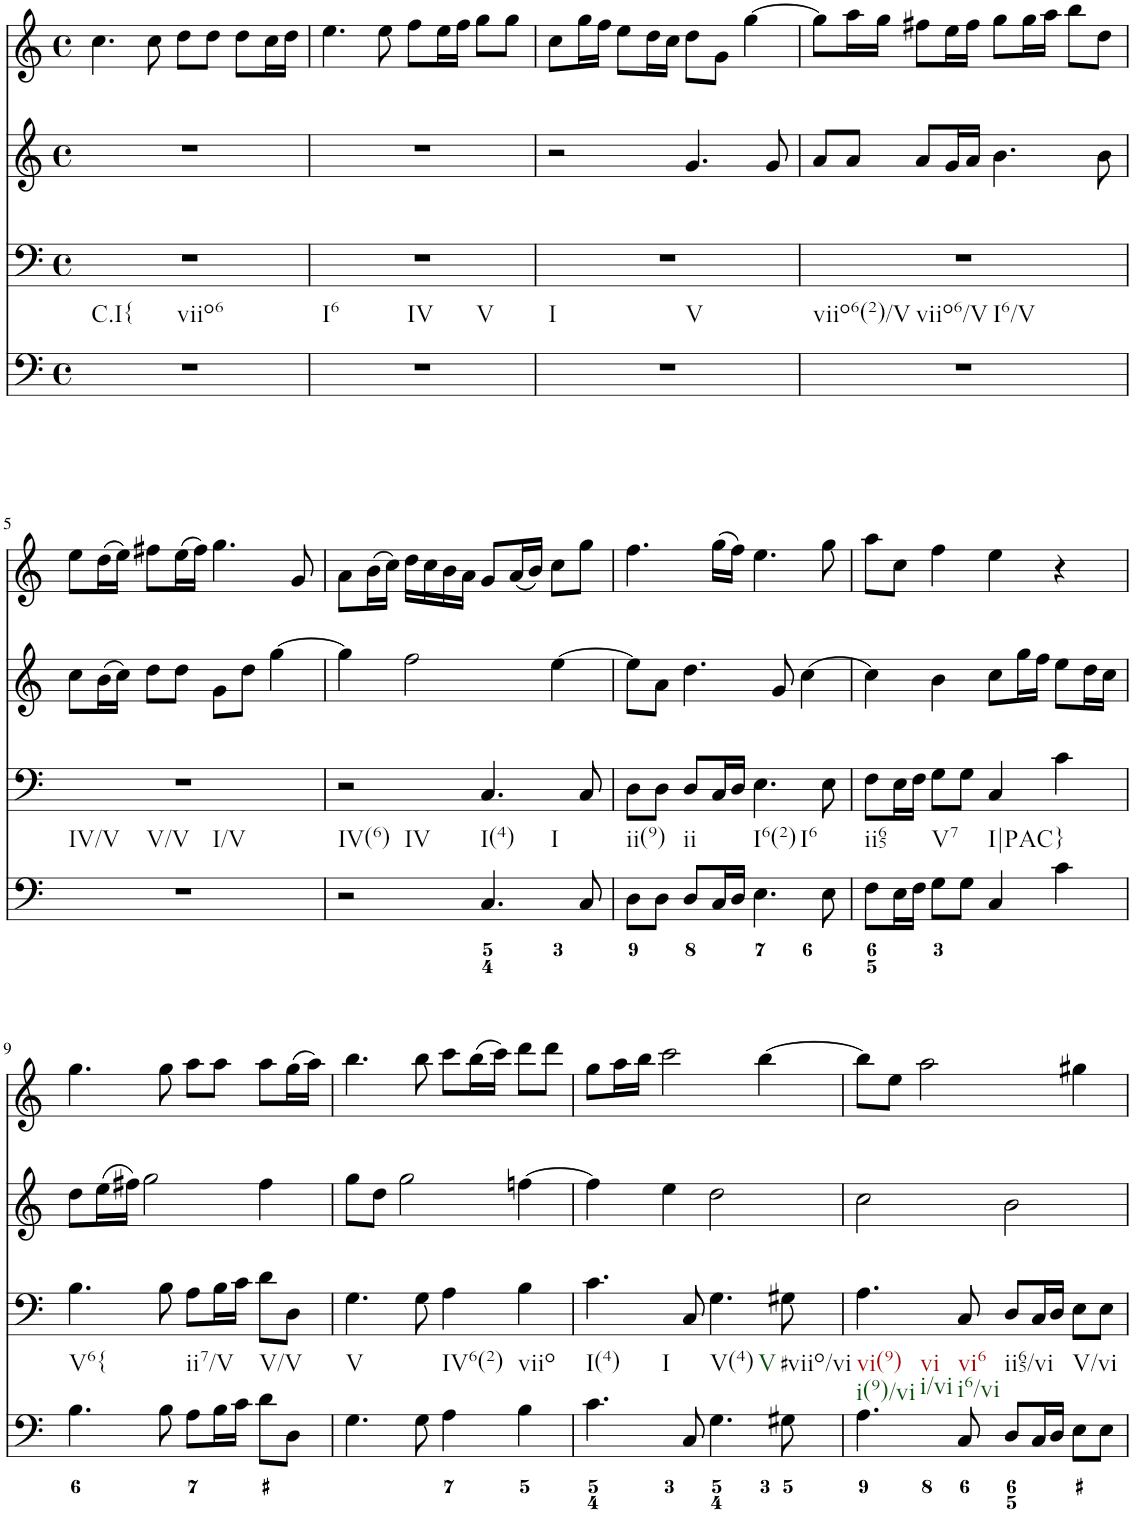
**kern	**kern	**kern	**kern
*part4	*part3	*part2	*part1
*staff4	*staff3	*staff2	*staff1
*I"Piano	*I"Piano	*I"Piano	*I"Piano
*I'Pno	*I'Pno	*I'Pno	*I'Pno
*clefF4	*clefF4	*clefG2	*clefG2
*k[]	*k[]	*k[]	*k[]
*M4/4	*M4/4	*M4/4	*M4/4
*met(c)	*met(c)	*met(c)	*met(c)
=1	=1	=1	=1
!	!LO:TX:b:t=C.I{	!	!
!	!LO:TX:b:t=viio6	!	!
1r	1r	1r	4.cc\
.	.	.	8cc\
.	.	.	8dd\L
.	.	.	8dd\J
.	.	.	8dd\L
.	.	.	16cc\L
.	.	.	16dd\JJ
=2	=2	=2	=2
!	!LO:TX:b:t=I6	!	!
!	!LO:TX:b:t=IV	!	!
!	!LO:TX:b:t=V	!	!
1r	1r	1r	4.ee\
.	.	.	8ee\
.	.	.	8ff\L
.	.	.	16ee\L
.	.	.	16ff\JJ
.	.	.	8gg\L
.	.	.	8gg\J
=3	=3	=3	=3
!	!LO:TX:b:t=I	!	!
!	!LO:TX:b:t=V	!	!
1r	1r	2r	8cc\L
.	.	.	16gg\L
.	.	.	16ff\JJ
.	.	.	8ee\L
.	.	.	16dd\L
.	.	.	16cc\JJ
.	.	4.g/	8dd\L
.	.	.	8g\J
.	.	.	[4gg\
.	.	8g/	.
=4	=4	=4	=4
!	!LO:TX:b:t=viio6(2)/V	!	!
!	!LO:TX:b:t=viio6/V	!	!
!	!LO:TX:b:t=I6/V	!	!
1r	1r	8a/L	8gg\L]
.	.	8a/J	16aa\L
.	.	.	16gg\JJ
.	.	8a/L	8ff#X\L
.	.	16g/L	16ee\L
.	.	16a/JJ	16ff#\JJ
.	.	4.b\	8gg\L
.	.	.	16gg\L
.	.	.	16aa\JJ
.	.	.	8bb\L
.	.	8b\	8dd\J
!!LO:LB:g=z
=5	=5	=5	=5
!	!LO:TX:b:t=IV/V	!	!
!	!LO:TX:b:t=V/V	!	!
!	!LO:TX:b:t=I/V	!	!
1r	1r	8cc\L	8ee\L
.	.	(16b\L	(16dd\L
.	.	16cc\JJ)	16ee\JJ)
.	.	8dd\L	8ff#X\L
.	.	8dd\J	(16ee\L
.	.	.	16ff#\JJ)
.	.	8g\L	4.gg\
.	.	8dd\J	.
.	.	[4gg\	.
.	.	.	8g/
=6	=6	=6	=6
!	!LO:TX:b:t=IV(6)	!	!
!	!LO:TX:b:t=IV	!	!
2r	2r	4gg\]	8a\L
.	.	.	(16b\L
.	.	.	16cc\JJ)
.	.	2ff\	16dd\LL
.	.	.	16cc\
.	.	.	16b\
.	.	.	16a\JJ
!	!LO:TX:b:t=I(4)	!	!
!	!LO:TX:b:t=I	!	!
4.C/	4.C/	.	8g/L
.	.	.	(16a/L
.	.	.	16b/JJ)
.	.	[4ee\	8cc\L
8C/	8C/	.	8gg\J
=7	=7	=7	=7
!	!LO:TX:b:t=ii(9)	!	!
8D\L	8D\L	8ee\L]	4.ff\
8D\J	8D\J	8a\J	.
!	!LO:TX:b:t=ii	!	!
8D/L	8D/L	4.dd\	.
16C/L	16C/L	.	(16gg\LL
16D/JJ	16D/JJ	.	16ff\JJ)
!	!LO:TX:b:t=I6(2)	!	!
!	!LO:TX:b:t=I6	!	!
4.E\	4.E\	.	4.ee\
.	.	8g/	.
.	.	[4cc\	.
8E\	8E\	.	8gg\
=8	=8	=8	=8
!	!LO:TX:b:t=ii65	!	!
8F\L	8F\L	4cc\]	8aa\L
16E\L	16E\L	.	8cc\J
16F\JJ	16F\JJ	.	.
!	!LO:TX:b:t=V7	!	!
8G\L	8G\L	4b\	4ff\
8G\J	8G\J	.	.
!	!LO:TX:b:t=I|PAC}	!	!
4C/	4C/	8cc\L	4ee\
.	.	16gg\L	.
.	.	16ff\JJ	.
4c\	4c\	8ee\L	4r
.	.	16dd\L	.
.	.	16cc\JJ	.
!!LO:LB:g=z
=9	=9	=9	=9
!	!LO:TX:b:t=V6{	!	!
4.B\	4.B\	8dd\L	4.gg\
.	.	(16ee\L	.
.	.	16ff#X\JJ)	.
.	.	2gg\	.
8B\	8B\	.	8gg\
!	!LO:TX:b:t=ii7/V	!	!
8A\L	8A\L	.	8aa\L
16B\L	16B\L	.	8aa\J
16c\JJ	16c\JJ	.	.
!	!LO:TX:b:t=V/V	!	!
8d\L	8d\L	4ff#\	8aa\L
8D\J	8D\J	.	(16gg\L
.	.	.	16aa\JJ)
=10	=10	=10	=10
!	!LO:TX:b:t=V	!	!
4.G\	4.G\	8gg\L	4.bb\
.	.	8dd\J	.
.	.	2gg\	.
8G\	8G\	.	8bb\
!	!LO:TX:b:t=IV6(2)	!	!
4A\	4A\	.	8ccc\L
.	.	.	(16bb\L
.	.	.	16ccc\JJ)
!	!LO:TX:b:t=viio	!	!
4B\	4B\	[4ffn\	8ddd\L
.	.	.	8ddd\J
=11	=11	=11	=11
!	!LO:TX:b:t=I(4)	!	!
!	!LO:TX:b:t=I	!	!
4.c\	4.c\	4ff\]	8gg\L
.	.	.	16aa\L
.	.	.	16bb\JJ
.	.	4ee\	2ccc\
8C/	8C/	.	.
!	!LO:TX:b:t=V(4)	!	!
!	!LO:TX:b:t=V	!	!
4.G\	4.G\	2dd\	.
.	.	.	[4bb\
!	!LO:TX:b:t=#viio/vi	!	!
8G#X\	8G#X\	.	.
=12	=12	=12	=12
!	!LO:TX:b:t=vi(9)	!	!
!	!LO:TX:b:t=i(9)/vi	!	!
!	!LO:TX:b:t=vi	!	!
!	!LO:TX:b:t=i/vi	!	!
4.A\	4.A\	2cc\	8bb\L]
.	.	.	8ee\J
.	.	.	2aa\
!	!LO:TX:b:t=vi6	!	!
!	!LO:TX:b:t=i6/vi	!	!
8C/	8C/	.	.
!	!LO:TX:b:t=ii65/vi	!	!
8D/L	8D/L	2b\	.
16C/L	16C/L	.	.
16D/JJ	16D/JJ	.	.
!	!LO:TX:b:t=V/vi	!	!
8E\L	8E\L	.	4gg#X\
8E\J	8E\J	.	.
=	=	=	=
*-	*-	*-	*-
